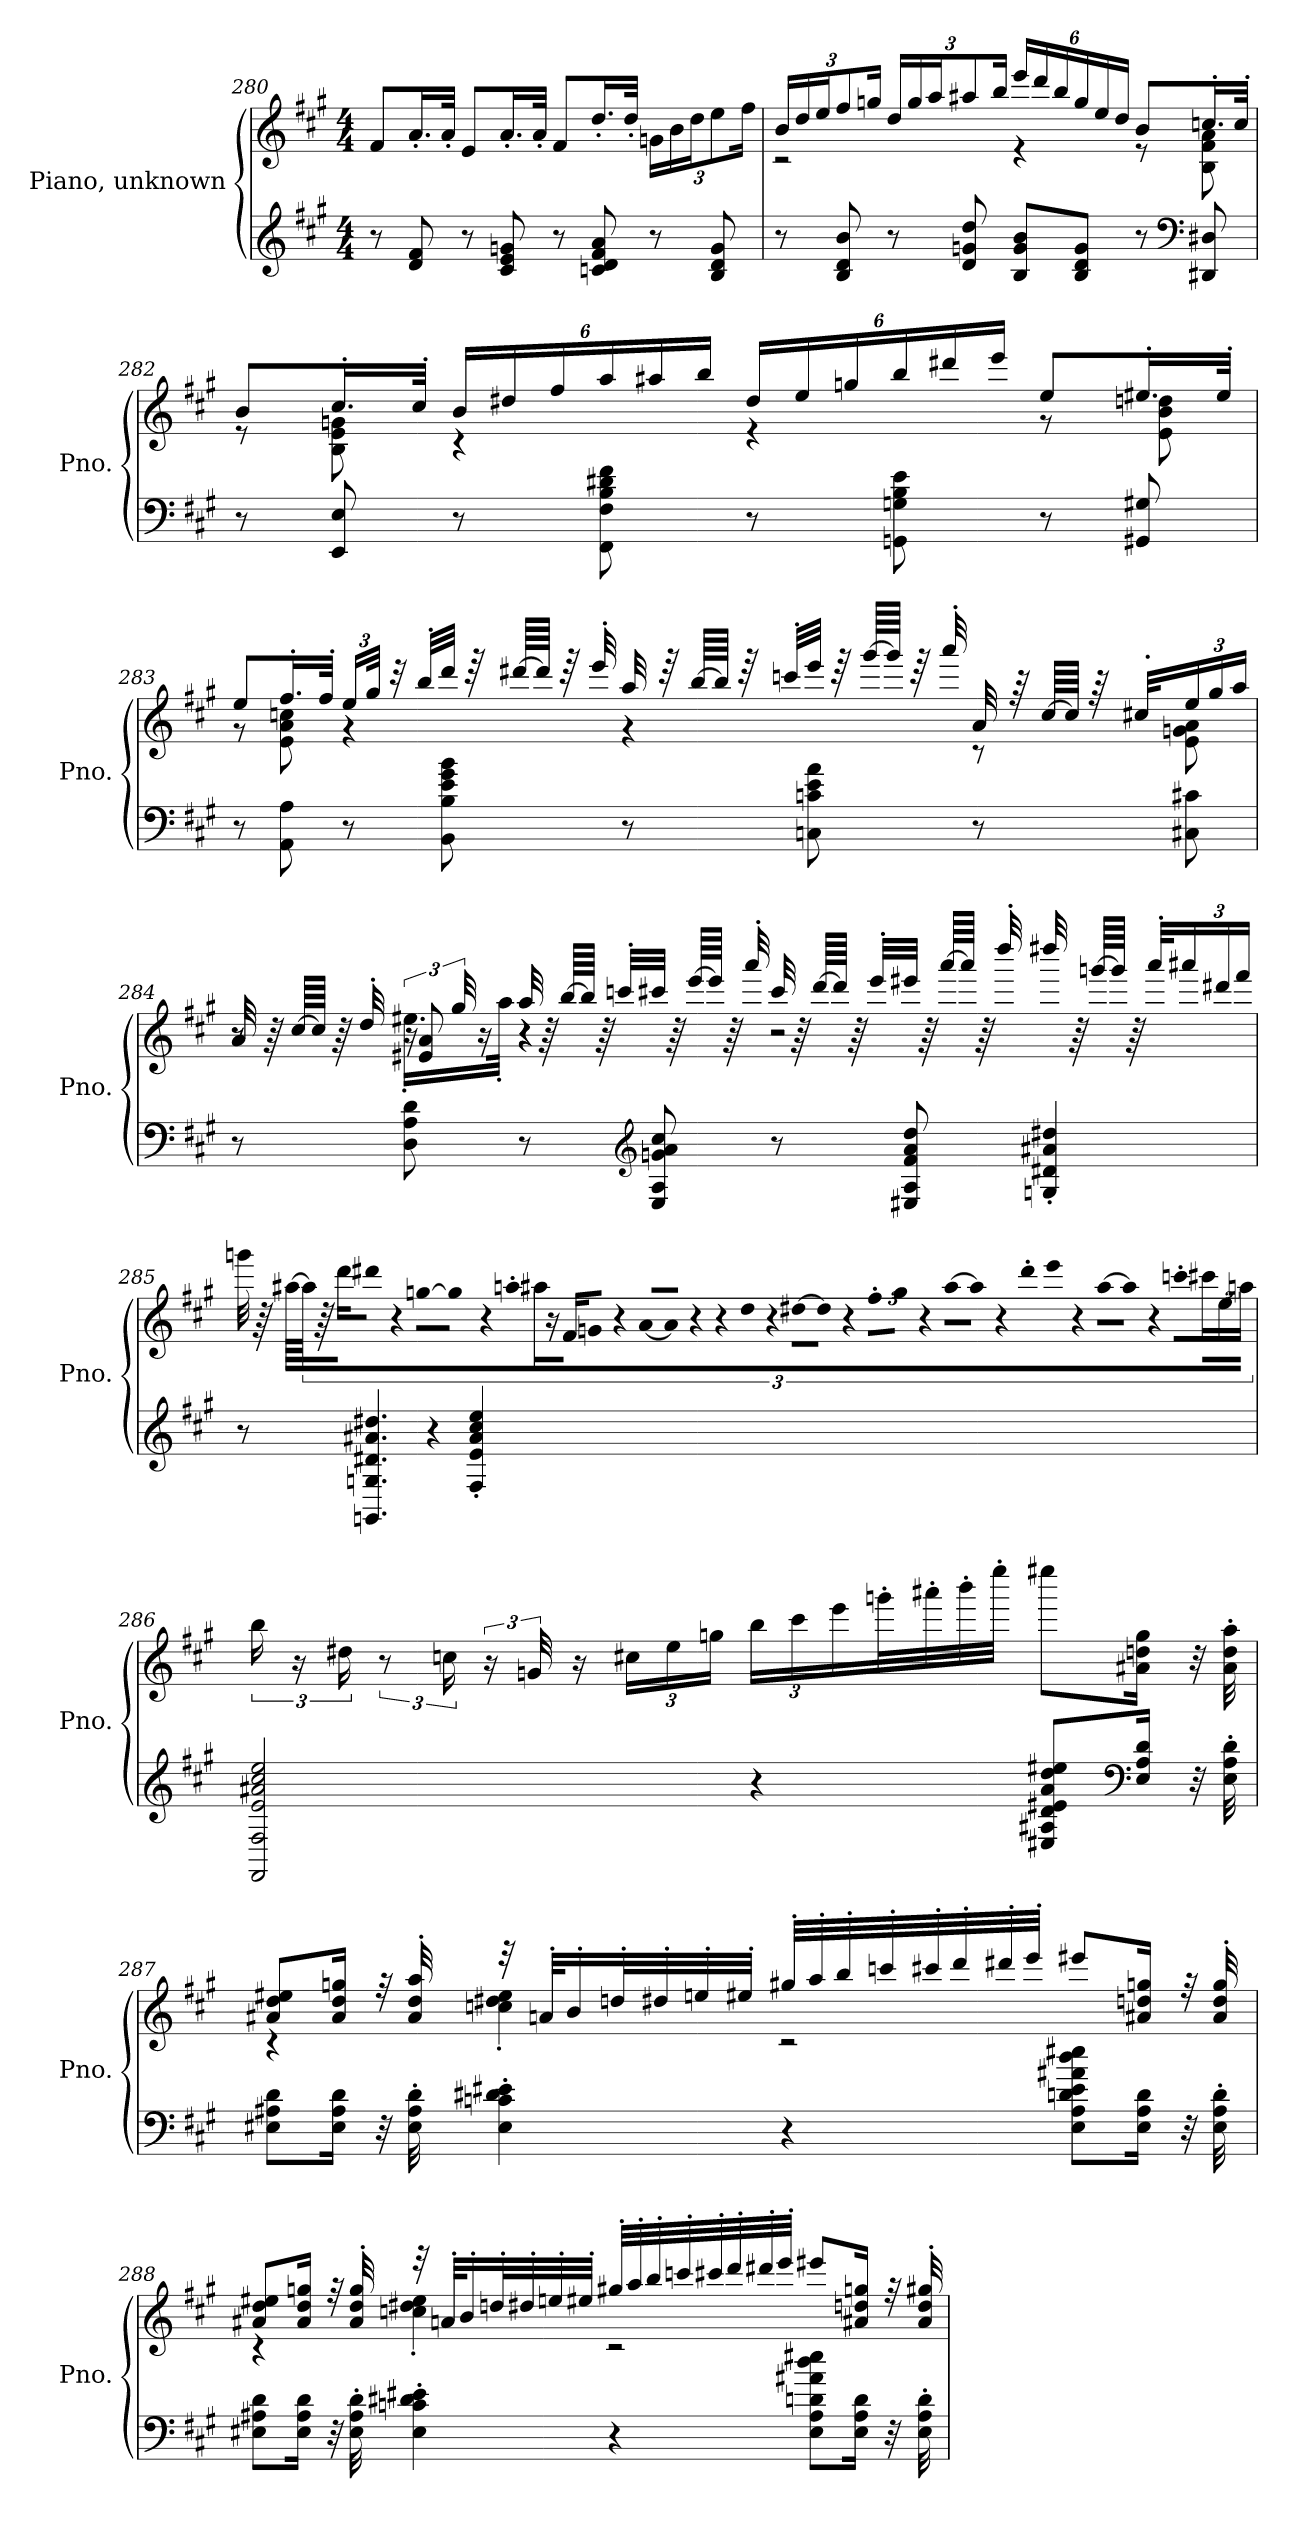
**kern	**kern
*part1	*part1
*staff2	*staff1
*I"Piano, unknown	*
*I'Pno.	*
*clefG2	*clefG2
*k[f#c#g#]	*k[f#c#g#]
*M4/4	*M4/4
=280	=280
8r	8f#/L
8d/ 8f#/	16.a'/L
.	32a'/JJk
8r	8e/L
8c#/ 8e/ 8gn/	16.a'/L
.	32a'/JJk
8r	8f#/L
8cn/ 8d/ 8f#/ 8a/	16.dd'/L
.	32dd'/JJk
*	*Xbrackettup
8r	24gn\LL
.	24b\
.	24dd\J
8B/ 8d/ 8g/	12ee\
.	24ff#\Jk
!!LO:LB:g=z
=281	=281
*	*^
8r	24b/LL	2r
.	24dd/	.
.	24ee/J	.
8B/ 8d/ 8b/	12ff#/	.
.	24ggn/Jk	.
8r	24dd/LL	.
.	24gg/	.
.	24aa/J	.
8d/ 8gn/ 8dd/	12aa#X/	.
.	24bb/Jk	.
8B/ 8g/ 8b/L	24eee/LL	4r
.	24ddd/	.
.	24bb/	.
8B/ 8d/ 8g/J	24gg/	.
.	24ee/	.
.	24dd/JJ	.
8r	8b/L	8r
*clefF4	*	*
8DD#X/ 8D#X/	16.ccn'/L	8B\ 8f#\ 8a\
.	32cc'/JJk	.
!!LO:LB:g=z	!!
=282	=282	=282
8r	8b/L	8r
8EE/ 8E/	16.cc#'/L	8B\ 8e\ 8gn\
.	32cc#'/JJk	.
8r	24b/LL	4r
.	24dd#X/	.
.	24ff#/	.
8FF#\ 8F#\ 8B\ 8d#X\ 8f#\	24aa/	.
.	24aa#X/	.
.	24bb/JJ	.
8r	24dd#/LL	4r
.	24ee/	.
.	24ggn/	.
8GGn\ 8Gn\ 8B\ 8e\	24bb/	.
.	24ddd#X/	.
.	24eee/JJ	.
8r	8ee/L	8r
8GG#X/ 8G#X/	16.ee#X'/L	8e\ 8b\ 8ddn\
.	32ee#'/JJk	.
!!LO:LB:g=z	!!
=283	=283	=283
8r	8ee/L	8r
8AA\ 8A\	16.ff#'/L	8e\ 8a\ 8ccn\
.	32ff#'/JJk	.
8r	24ee/LL	4r
.	48gg#/JJk	.
.	32r	.
.	32bb'/LLL	.
8BB\ 8B\ 8e\ 8g#\ 8b\	32ddd/JJJ	.
.	64r	.
.	[64ddd#X/LLLL	.
.	64ddd#/JJJJ]	.
.	64r	.
.	32eee'/	.
8r	32aa/	4r
.	64r	.
.	[64bb/LLLL	.
.	64bb/JJJJ]	.
.	64r	.
.	32cccn'/LLL	.
8Cn\ 8cn\ 8e\ 8a\	32eee/JJJ	.
.	64r	.
.	[64ggg#/LLLL	.
.	64ggg#/JJJJ]	.
.	64r	.
.	32aaa'/	.
8r	32a/	8r
.	64r	.
.	[64cc/LLLL	.
.	64cc/JJJJ]	.
.	64r	.
.	32cc#X'/KLL	.
8C#X\ 8c#X\	24ee/	8e\ 8gn\ 8a\
.	24gg#/	.
.	24aa/JJ	.
!!LO:LB:g=z
=284	=284	=284
*	*	*^
8r	32a/	8r	8r
.	64r	.	.
.	[64cc#/LLLL	.	.
.	64cc#/JJJJ]	.	.
.	64r	.	.
.	32dd'/	.	.
*	*brackettup	*	*
8D\ 8A\ 8d\	24r	16.ee#X'\LL	8e#X/ 8a/
.	48gg#/	.	.
.	16r	.	.
.	.	32aa'\JJk	.
8r	32aa/	4r	4r
.	64r	.	.
.	[64bb/LLLL	.	.
.	64bb/JJJJ]	.	.
.	64r	.	.
.	32cccn'/LLL	.	.
*clefG2	*	*	*
8E/ 8A/ 8gn/ 8a/ 8cc#/	32ccc#X/JJJ	.	.
.	64r	.	.
.	[64eee/LLLL	.	.
.	64eee/JJJJ]	.	.
.	64r	.	.
.	32aaa'/	.	.
8r	32ccc#/	2r	2r
.	64r	.	.
.	[64ddd/LLLL	.	.
.	64ddd/JJJJ]	.	.
.	64r	.	.
.	32eee'/LLL	.	.
8E#X/ 8A/ 8f#/ 8a/ 8dd/	32eee#X/JJJ	.	.
.	64r	.	.
.	[64aaa/LLLL	.	.
.	64aaa/JJJJ]	.	.
.	64r	.	.
.	32dddd'/	.	.
4Gn/' 4d#X/' 4a#X/' 4dd#X/'	32dddd#X/	.	.
.	64r	.	.
.	[64gggn/LLLL	.	.
.	64ggg/JJJJ]	.	.
.	64r	.	.
.	32aaa'/KLL	.	.
*	*Xbrackettup	*	*
.	24aaa#X/	.	.
.	24ddd#X/	.	.
.	24fff#/JJ	.	.
*	*v	*v	*v
!!LO:LB:g=z
=285	=285
8r	32gggn\
.	64r
.	[64aa#X\LLLL
*	*brackettup
.	96aa#\JJJJ]
.	96r
.	24ddd\LL
4.GGn/ 4.Gn/ 4.d#X/ 4.a#X/ 4.dd#X/	32ddd#X\JJk
.	64r
.	[64ggn\LLLL
.	64gg\JJJJ]
.	64r
.	32aan'\
.	24aa#X\
.	24r
.	24f#/LL
.	32gn/JJk
.	64r
.	[64a/LLLL
.	64a/JJJJ]
.	64r
.	32r
4r	32dd\
.	64r
.	[64dd#X\LLLL
.	64dd#\JJJJ]
.	64r
.	32ff#'\LLL
.	32gg\JJJ
.	64r
.	[64aa#\LLLL
.	64aa#\JJJJ]
.	64r
.	32ddd#'\
4F#/' 4e/' 4a#/' 4cc#/' 4ee/'	32eee\
.	64r
.	[64aa#\LLLL
.	64aa#\JJJJ]
.	64r
.	32cccn'\KLL
*	*Xbrackettup
.	24ccc#X\
.	24ee\
.	24aan\JJ
!!LO:PB:g=z
=286	=286
*	*brackettup
2FF#/ 2F#/ 2e/ 2a#X/ 2cc#/ 2ee/	24bb\
.	24r
.	24dd#X\
.	12r
.	24ccn\
.	24r
.	48gn/
.	16r
*	*Xbrackettup
.	24cc#X\LL
.	24ee\
.	24ggn\JJ
4r	24bb\LL
.	24ccc#\
.	24eee\
.	32gggn'\L
.	32aaa#X'\
.	32bbb'\
.	32eeee'\JJJ
8E#X/ 8A#X/ 8d/ 8e#X/ 8a#/ 8dd/ 8ee#X/L	8eeee#X\L
*clefF4	*
16E#/ 16A#/ 16d/Jk	16a#X\ 16ddn\ 16gg\Jk
32r	32r
32E#\' 32A#\' 32d\'	32a#\' 32dd\' 32aa\'
!!LO:LB:g=z
=287	=287
*	*^
8E#X\ 8A#X\ 8d\L	8a#X/ 8dd/ 8ee#X/L	4r
16E#\ 16A#\ 16d\Jk	16a#/ 16dd/ 16ggn/Jk	.
32r	32r	.
32E#\' 32A#\' 32d\'	32a#/' 32dd/' 32aa/'	.
4E#\' 4cn\' 4d#X\' 4e#X\'	32r	4ccn\' 4dd#X\' 4ee#\'
.	32an'/KLL	.
.	16b'/	.
.	32ddn'/L	.
.	32dd#X'/	.
.	32een'/	.
.	32ee#X'/JJJ	.
4r	32gg#X'/LLL	2r
.	32aa'/	.
.	32bb'/	.
.	32cccn'/	.
.	32ccc#X'/	.
.	32ddd'/	.
.	32ddd#X'/	.
.	32eee'/JJJ	.
8E#\ 8A#\ 8dn\ 8e#\ 8a#X\ 8dd\ 8ee#X\L	8eee#X/L	.
16E#\ 16A#\ 16d\Jk	16a#X/ 16ddn/ 16ggn/Jk	.
32r	32r	.
32E#\' 32A#\' 32d\'	32a#/' 32dd/' 32gg/'	.
!!LO:LB:g=z	!!
=288	=288	=288
8E#X\ 8A#X\ 8d\L	8a#X/ 8dd/ 8ee#X/L	4r
16E#\ 16A#\ 16d\Jk	16a#/ 16dd/ 16ggn/Jk	.
32r	32r	.
32E#\' 32A#\' 32d\'	32a#/' 32dd/' 32gg/'	.
4E#\' 4cn\' 4d#X\' 4e#X\'	32r	4ccn\' 4dd#X\' 4ee#\'
.	32an'/KLL	.
.	16b'/	.
.	32ddn'/L	.
.	32dd#X'/	.
.	32een'/	.
.	32ee#X'/JJJ	.
4r	32gg#X'/LLL	2r
.	32aa'/	.
.	32bb'/	.
.	32cccn'/	.
.	32ccc#X'/	.
.	32ddd'/	.
.	32ddd#X'/	.
.	32eee'/JJJ	.
8E#\ 8A#\ 8dn\ 8a#X\ 8dd\ 8ee#X\L	8eee#X/L	.
16E#\ 16A#\ 16d\Jk	16a#X/ 16ddn/ 16ggn/Jk	.
32r	32r	.
32E#\' 32A#\' 32d\'	32a#/' 32dd/' 32gg#X/'	.
*	*v	*v
=	=
*-	*-
